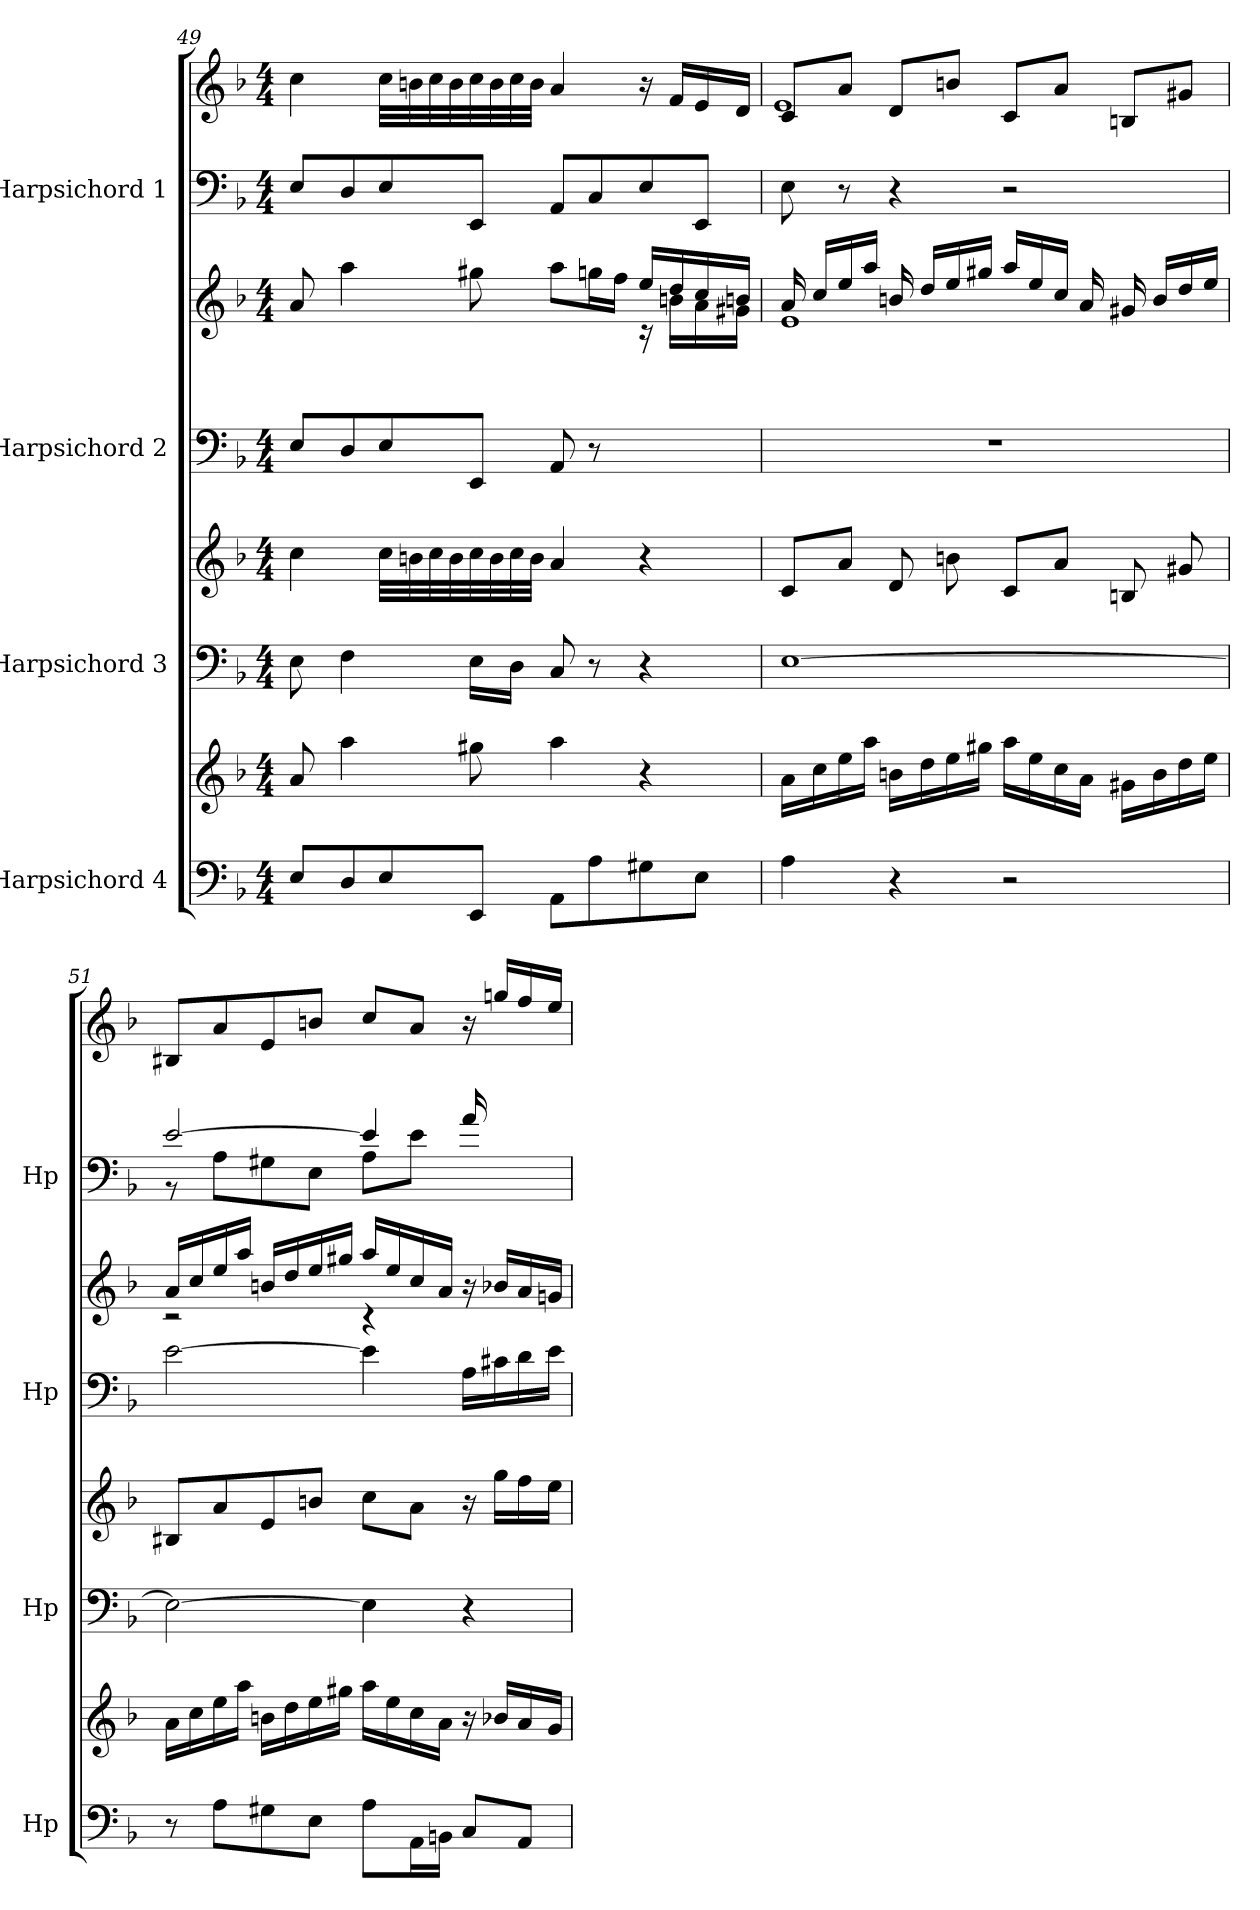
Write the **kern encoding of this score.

**kern	**kern	**kern	**kern	**kern	**kern	**kern	**kern
*part4	*part4	*part3	*part3	*part2	*part2	*part1	*part1
*staff8	*staff7	*staff6	*staff5	*staff4	*staff3	*staff2	*staff1
*I"Harpsichord 4	*	*I"Harpsichord 3	*	*I"Harpsichord 2	*	*I"Harpsichord 1	*
*I'Hp	*	*I'Hp	*	*I'Hp	*	*I'Hp	*
*clefF4	*clefG2	*clefF4	*clefG2	*clefF4	*clefG2	*clefF4	*clefG2
*k[b-]	*k[b-]	*k[b-]	*k[b-]	*k[b-]	*k[b-]	*k[b-]	*k[b-]
*M4/4	*M4/4	*M4/4	*M4/4	*M4/4	*M4/4	*M4/4	*M4/4
=49	=49	=49	=49	=49	=49	=49	=49
*	*	*	*	*	*^	*	*
8E/L	8a/	8E\	4cc\	8E/L	8a/	16ryy	8E/L	4cc\
*	*	*	*	*	*v	*v	*	*
8D/	4aa\	4F\	.	8D/	4aa\	8D/	.
8E/	.	.	32cc\LLL	8E/	.	8E/	32cc\LLL
.	.	.	32bn\	.	.	.	32bn\
.	.	.	32cc\	.	.	.	32cc\
.	.	.	32b\	.	.	.	32b\
8EE/J	8gg#X\	16E\LL	32cc\	8EE/J	8gg#X\	8EE/J	32cc\
.	.	.	32b\	.	.	.	32b\
.	.	16D\JJ	32cc\	.	.	.	32cc\
.	.	.	32b\JJJ	.	.	.	32b\JJJ
8AA\L	4aa\	8C/	4a/	8AA/	8aa\L	8AA/L	4a/
8A\	.	8r	.	8r	16ggn\L	8C/	.
.	.	.	.	.	16ff\JJ	.	.
8G#X\	4r	4r	4r	16reee	16ee/LL	8E/	16r
*	*	*	*	*	*^	*	*
.	.	.	.	8.ryy	16dd/	16bn\LL	.	16f/LL
8E\J	.	.	.	.	16cc/	16a\	8EE/J	16e/
.	.	.	.	.	16bn/JJ	16g#X\JJ	.	16d/JJ
=50	=50	=50	=50	=50	=50	=50	=50	=50
*	*	*	*	*	*	*	*	*^
4A\	16a\LL	[1E	8c/L	1r	16a/	1e	8E\	8c/L	1e
.	16cc\	.	.	.	16cc/LL	.	.	.	.
.	16ee\	.	8a/J	.	16ee/	.	8r	8a/J	.
.	16aa\JJ	.	.	.	16aa/JJ	.	.	.	.
4r	16bn\LL	.	8d/	.	16bn/	.	4r	8d/L	.
.	16dd\	.	.	.	16dd/LL	.	.	.	.
.	16ee\	.	8bn\	.	16ee/	.	.	8bn/J	.
.	16gg#X\JJ	.	.	.	16gg#X/JJ	.	.	.	.
2r	16aa\LL	.	8c/L	.	16aa/LL	.	2r	8c/L	.
.	16ee\	.	.	.	16ee/	.	.	.	.
.	16cc\	.	8a/J	.	16cc/JJ	.	.	8a/J	.
.	16a\JJ	.	.	.	16a/	.	.	.	.
.	16g#X\LL	.	8Bn/	.	16g#X/	.	.	8Bn/L	.
.	16b\	.	.	.	16b/LL	.	.	.	.
.	16dd\	.	8g#X/	.	16dd/	.	.	8g#X/J	.
.	16ee\JJ	.	.	.	16ee/JJ	.	.	.	.
!!LO:PB:g=z	!!
=51	=51	=51	=51	=51	=51	=51	=51	=51	=51
*	*	*	*	*	*	*	*^	*	*
8r	16a\LL	2E\_	8B#X/L	[2e\	16a/LL	2r	[2e/	8r	8B#X/L	16ryy
*	*	*	*	*	*	*	*	*	*v	*v
.	16cc\	.	.	.	16cc/	.	.	.	.
8A\L	16ee\	.	8a/	.	16ee/	.	.	8A\L	8a/
.	16aa\JJ	.	.	.	16aa/JJ	.	.	.	.
8G#X\	16bn\LL	.	8e/	.	16bn/LL	.	.	8G#X\	8e/
.	16dd\	.	.	.	16dd/	.	.	.	.
8E\J	16ee\	.	8bn/J	.	16ee/	.	.	8E\J	8bn/J
.	16gg#X\JJ	.	.	.	16gg#X/JJ	.	.	.	.
8A\L	16aa\LL	4E\]	8cc\L	4e\]	16aa/LL	4r	4e/]	8A\L	8cc/L
.	16ee\	.	.	.	16ee/	.	.	.	.
16AA\L	16cc\	.	8a\J	.	16cc/	.	.	8e\J	8a/J
16BBn\JJ	16a\JJ	.	.	.	16a/JJ	.	.	.	.
8C/L	16r	4r	16r	16A\LL	16r	4ryy	8.ryy	16a/LL	16r
*	*	*	*	*	*	*	*	*	*^
.	16b-X/LL	.	16gg\LL	16c#X\	16b-X/LL	.	.	8.ryy	16ggn/LL	16ee\
8AA/J	16a/	.	16ff\	16d\	16a/	.	.	.	16ff/	16dd\
.	16g/JJ	.	16ee\JJ	16e\JJ	16gn/JJ	.	16ryy	.	16ee/JJ	16cc#X\JJ
*	*	*	*	*	*v	*v	*	*	*	*
*	*	*	*	*	*	*v	*v	*	*
*	*	*	*	*	*	*	*v	*v
=	=	=	=	=	=	=	=
*-	*-	*-	*-	*-	*-	*-	*-
